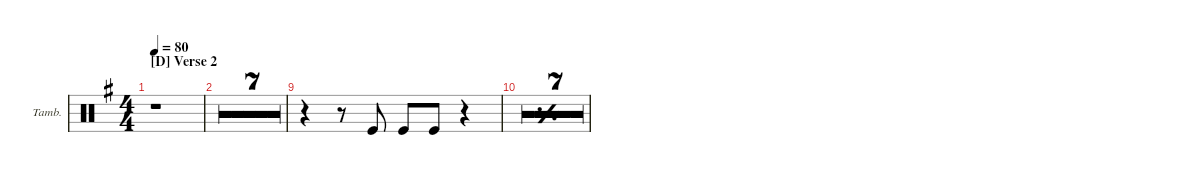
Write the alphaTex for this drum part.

\hideDynamics
\bracketExtendMode nobrackets
\firstSystemTrackNameOrientation horizontal
\otherSystemsTrackNameOrientation horizontal
\track ("Tambourine" "Tamb.") {multiBarRest instrument percussion}
\staff {score}
\articulation defaults
\ts (4 4)
\section ("D" "Verse 2")
\tempo 80
\clef neutral
\ks g
r.1{dy mf} |
r.1 |
r.1 |
r.1 |
r.1 |
r.1 |
r.1 |
r.1 |
r.4 r.8 "Kick (hit)".8 "Kick (hit)".8 "Kick (hit)".8 r.4 |
\simile simple
|
\simile firstofdouble
|
\simile secondofdouble
|
\simile firstofdouble
|
\simile secondofdouble
|
\simile simple
|
\simile none
r.1
